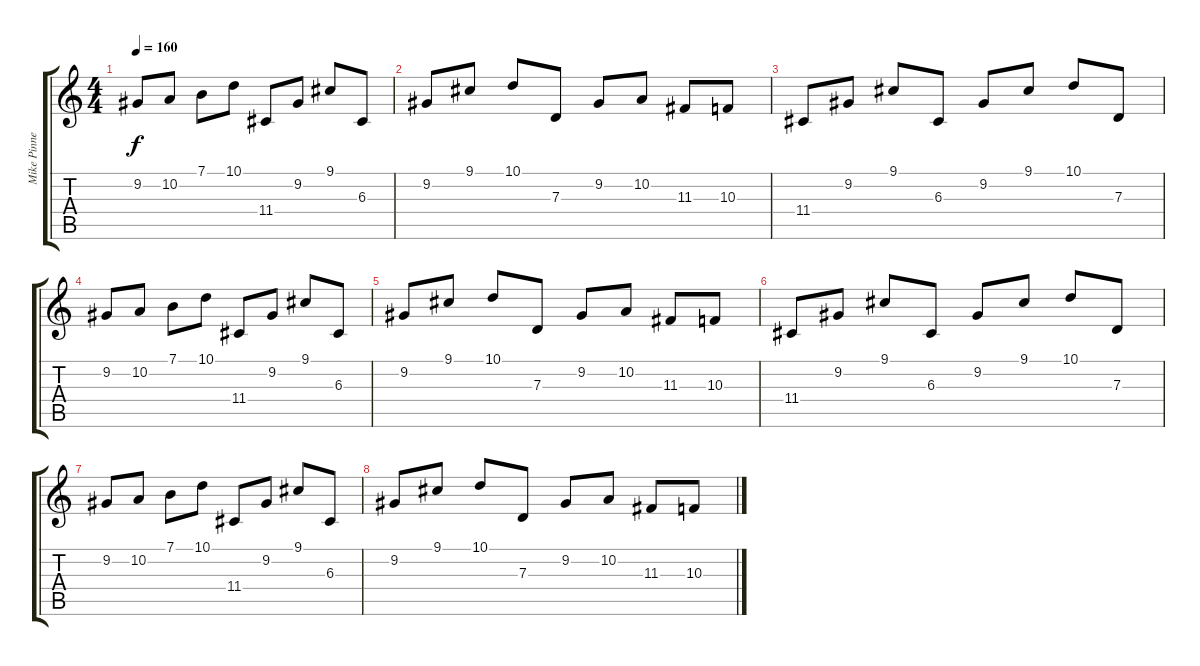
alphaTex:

\track ("Mike Pinnella (Piano 2)" "Mike Pinne") {instrument electricpiano2}
\staff {score tabs}
\tuning (E4 B3 G3 D3 A2 D2) {hide}
\ts (4 4)
\tempo 160
\clef g2
\ks c
9.2.8{dy f} 10.2.8 7.1.8 10.1.8 11.4.8 9.2.8 9.1.8 6.3.8 |
9.2.8 9.1.8 10.1.8 7.3.8 9.2.8 10.2.8 11.3.8 10.3.8 |
11.4.8 9.2.8 9.1.8 6.3.8 9.2.8 9.1.8 10.1.8 7.3.8 |
9.2.8 10.2.8 7.1.8 10.1.8 11.4.8 9.2.8 9.1.8 6.3.8 |
9.2.8 9.1.8 10.1.8 7.3.8 9.2.8 10.2.8 11.3.8 10.3.8 |
11.4.8 9.2.8 9.1.8 6.3.8 9.2.8 9.1.8 10.1.8 7.3.8 |
9.2.8 10.2.8 7.1.8 10.1.8 11.4.8 9.2.8 9.1.8 6.3.8 |
9.2.8 9.1.8 10.1.8 7.3.8 9.2.8 10.2.8 11.3.8 10.3.8
